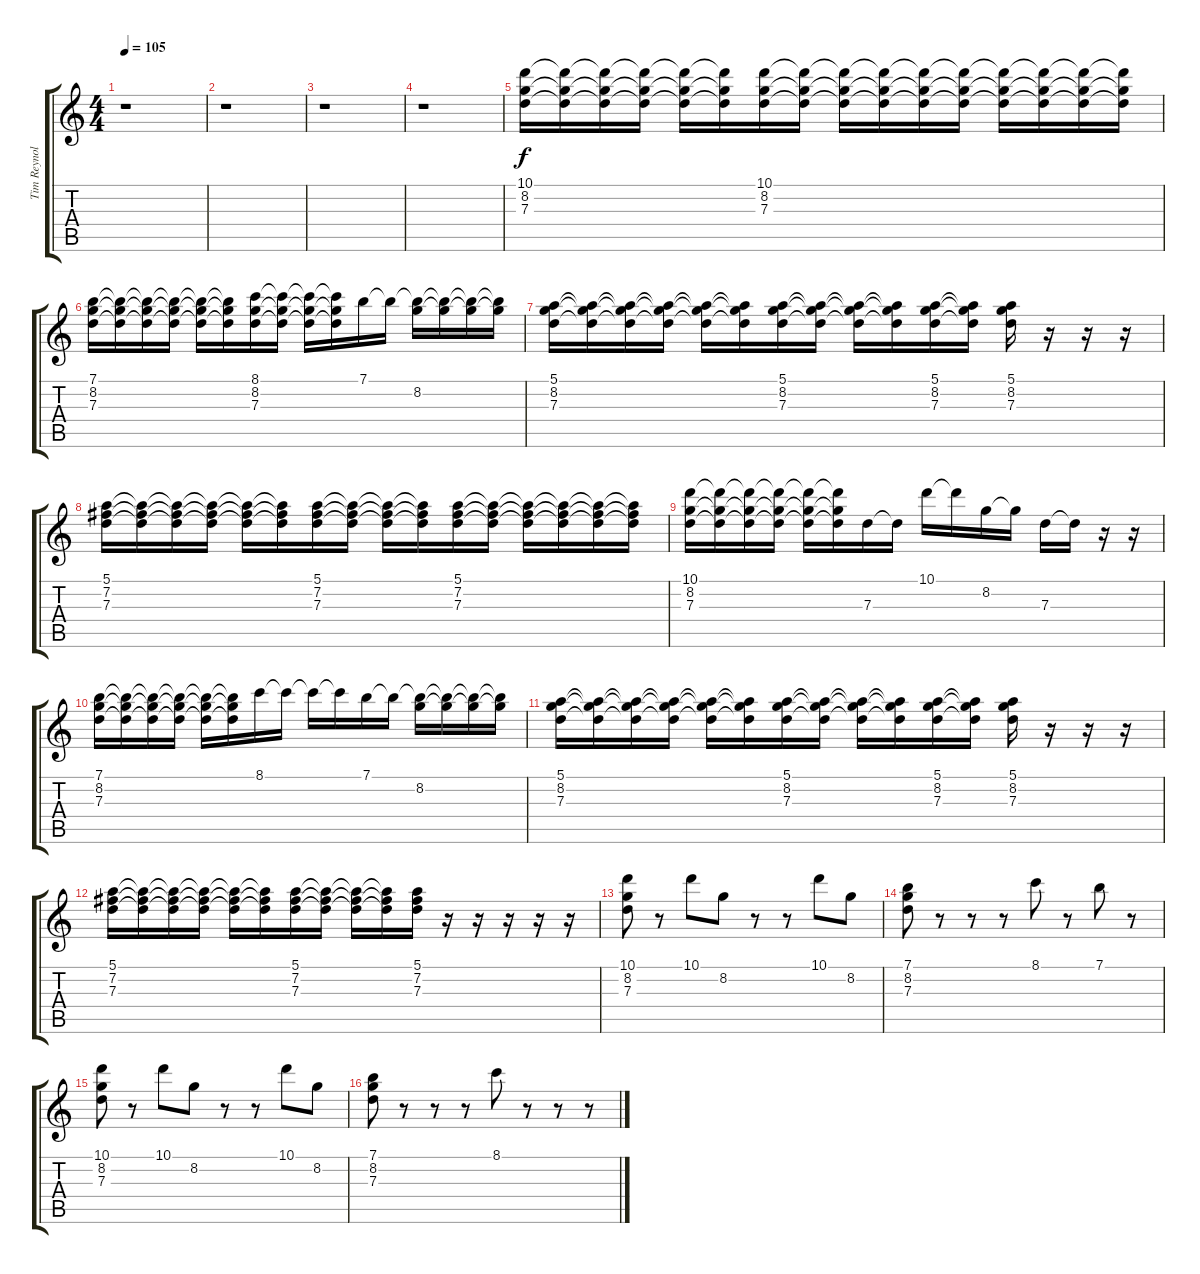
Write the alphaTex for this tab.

\track ("Tim Reynolds" "Tim Reynol") {instrument acousticguitarsteel}
\staff {score tabs}
\tuning (E4 B3 G3 D3 A2 E2) {hide}
\ts (4 4)
\tempo 105
\clef g2
\ks c
r.1{dy f} |
r.1 |
r.1 |
r.1 |
(10.1 8.2 7.3).16 (10.1{t} 8.2{t} 7.3{t}).16 (10.1{t} 8.2{t} 7.3{t}).16 (10.1{t} 8.2{t} 7.3{t}).16 (10.1{t} 8.2{t} 7.3{t}).16 (10.1{t} 8.2{t} 7.3{t}).16 (10.1 8.2 7.3).16 (10.1{t} 8.2{t} 7.3{t}).16 (10.1{t} 8.2{t} 7.3{t}).16 (10.1{t} 8.2{t} 7.3{t}).16 (10.1{t} 8.2{t} 7.3{t}).16 (10.1{t} 8.2{t} 7.3{t}).16 (10.1{t} 8.2{t} 7.3{t}).16 (10.1{t} 8.2{t} 7.3{t}).16 (10.1{t} 8.2{t} 7.3{t}).16 (10.1{t} 8.2{t} 7.3{t}).16 |
(7.1 8.2 7.3).16 (7.1{t} 8.2{t} 7.3{t}).16 (7.1{t} 8.2{t} 7.3{t}).16 (7.1{t} 8.2{t} 7.3{t}).16 (7.1{t} 8.2{t} 7.3{t}).16 (7.1{t} 8.2{t} 7.3{t}).16 (8.1 8.2 7.3).16 (8.1{t} 8.2{t} 7.3{t}).16 (8.1{t} 8.2{t} 7.3{t}).16 (8.1{t} 8.2{t} 7.3{t}).16 7.1.16 7.1{t}.16 (7.1{t} 8.2).16 (7.1{t} 8.2{t}).16 (7.1{t} 8.2{t}).16 (7.1{t} 8.2{t}).16 |
(5.1 8.2 7.3).16 (5.1{t} 8.2{t} 7.3{t}).16 (5.1{t} 8.2{t} 7.3{t}).16 (5.1{t} 8.2{t} 7.3{t}).16 (5.1{t} 8.2{t} 7.3{t}).16 (5.1{t} 8.2{t} 7.3{t}).16 (5.1 8.2 7.3).16 (5.1{t} 8.2{t} 7.3{t}).16 (5.1{t} 8.2{t} 7.3{t}).16 (5.1{t} 8.2{t} 7.3{t}).16 (5.1 8.2 7.3).16 (5.1{t} 8.2{t} 7.3{t}).16 (5.1 8.2 7.3).16 r.16 r.16 r.16 |
(5.1 7.2 7.3).16 (5.1{t} 7.2{t} 7.3{t}).16 (5.1{t} 7.2{t} 7.3{t}).16 (5.1{t} 7.2{t} 7.3{t}).16 (5.1{t} 7.2{t} 7.3{t}).16 (5.1{t} 7.2{t} 7.3{t}).16 (5.1 7.2 7.3).16 (5.1{t} 7.2{t} 7.3{t}).16 (5.1{t} 7.2{t} 7.3{t}).16 (5.1{t} 7.2{t} 7.3{t}).16 (5.1 7.2 7.3).16 (5.1{t} 7.2{t} 7.3{t}).16 (5.1{t} 7.2{t} 7.3{t}).16 (5.1{t} 7.2{t} 7.3{t}).16 (5.1{t} 7.2{t} 7.3{t}).16 (5.1{t} 7.2{t} 7.3{t}).16 |
(10.1 8.2 7.3).16 (10.1{t} 8.2{t} 7.3{t}).16 (10.1{t} 8.2{t} 7.3{t}).16 (10.1{t} 8.2{t} 7.3{t}).16 (10.1{t} 8.2{t} 7.3{t}).16 (10.1{t} 8.2{t} 7.3{t}).16 7.3.16 7.3{t}.16 10.1.16 10.1{t}.16 8.2.16 8.2{t}.16 7.3.16 7.3{t}.16 r.16 r.16 |
(7.1 8.2 7.3).16 (7.1{t} 8.2{t} 7.3{t}).16 (7.1{t} 8.2{t} 7.3{t}).16 (7.1{t} 8.2{t} 7.3{t}).16 (7.1{t} 8.2{t} 7.3{t}).16 (7.1{t} 8.2{t} 7.3{t}).16 8.1.16 8.1{t}.16 8.1{t}.16 8.1{t}.16 7.1.16 7.1{t}.16 (7.1{t} 8.2).16 (7.1{t} 8.2{t}).16 (7.1{t} 8.2{t}).16 (7.1{t} 8.2{t}).16 |
(5.1 8.2 7.3).16 (5.1{t} 8.2{t} 7.3{t}).16 (5.1{t} 8.2{t} 7.3{t}).16 (5.1{t} 8.2{t} 7.3{t}).16 (5.1{t} 8.2{t} 7.3{t}).16 (5.1{t} 8.2{t} 7.3{t}).16 (5.1 8.2 7.3).16 (5.1{t} 8.2{t} 7.3{t}).16 (5.1{t} 8.2{t} 7.3{t}).16 (5.1{t} 8.2{t} 7.3{t}).16 (5.1 8.2 7.3).16 (5.1{t} 8.2{t} 7.3{t}).16 (5.1 8.2 7.3).16 r.16 r.16 r.16 |
(5.1 7.2 7.3).16 (5.1{t} 7.2{t} 7.3{t}).16 (5.1{t} 7.2{t} 7.3{t}).16 (5.1{t} 7.2{t} 7.3{t}).16 (5.1{t} 7.2{t} 7.3{t}).16 (5.1{t} 7.2{t} 7.3{t}).16 (5.1 7.2 7.3).16 (5.1{t} 7.2{t} 7.3{t}).16 (5.1{t} 7.2{t} 7.3{t}).16 (5.1{t} 7.2{t} 7.3{t}).16 (5.1 7.2 7.3).16 r.16 r.16 r.16 r.16 r.16 |
(10.1 8.2 7.3).8 r.8 10.1.8 8.2.8 r.8 r.8 10.1.8 8.2.8 |
(7.1 8.2 7.3).8 r.8 r.8 r.8 8.1.8 r.8 7.1.8 r.8 |
(10.1 8.2 7.3).8 r.8 10.1.8 8.2.8 r.8 r.8 10.1.8 8.2.8 |
(7.1 8.2 7.3).8 r.8 r.8 r.8 8.1.8 r.8 r.8 r.8
